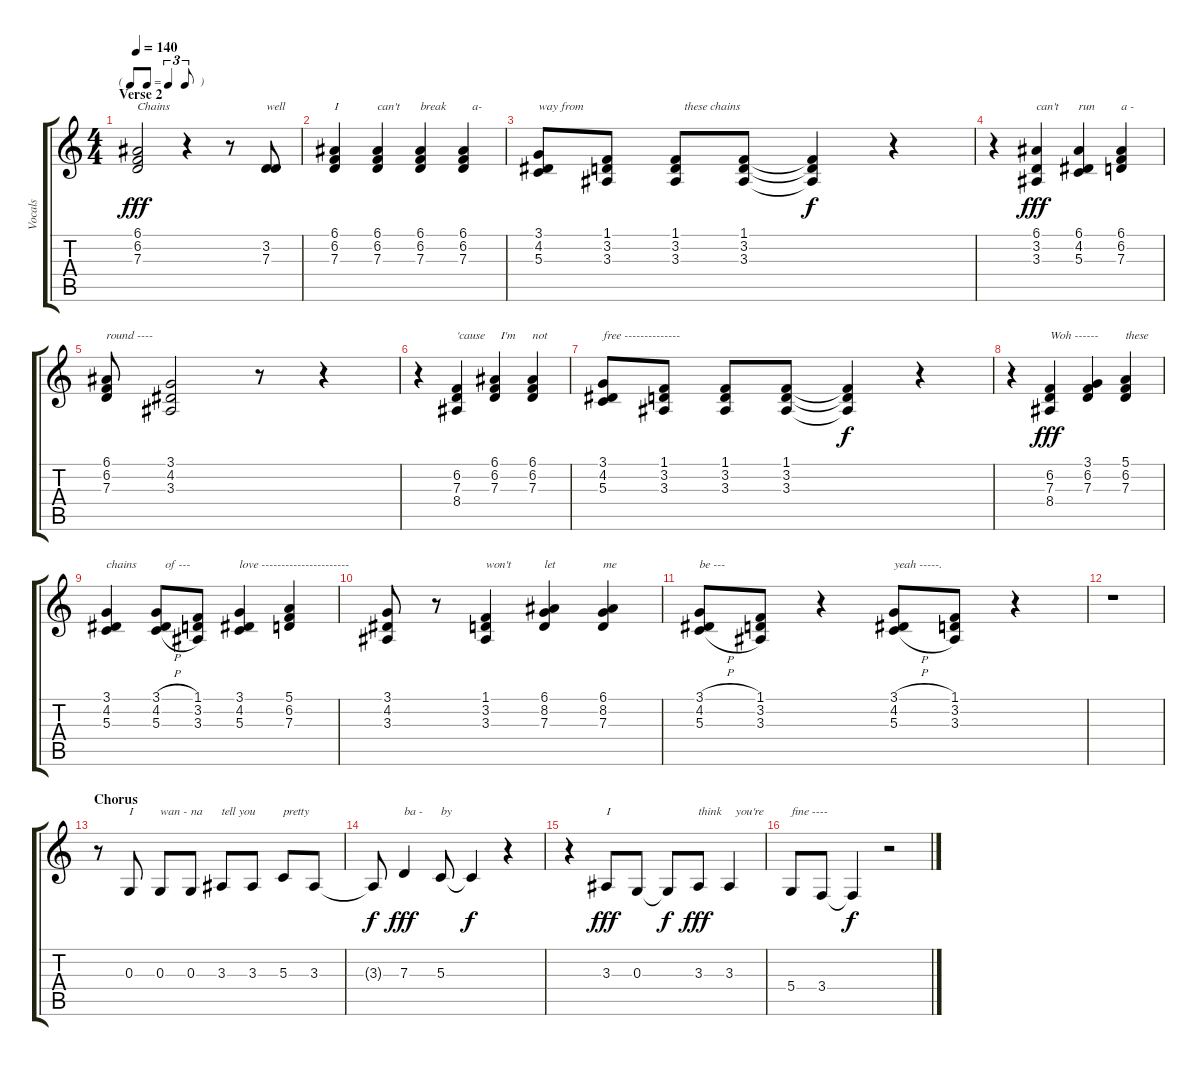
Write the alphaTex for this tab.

\track ("Vocals" "Vocals") {instrument tenorsax}
\staff {score tabs}
\tuning (E4 B3 G3 D3 A2 E2) {hide}
\ts (4 4)
\tf triplet8th
\section ("" "Verse 2")
\tempo 140
\clef g2
\ks c
(6.1 6.2 7.3).2{txt "Chains" dy fff} r.4 r.8 (3.2 7.3).8{txt "well"} |
(6.1 6.2 7.3).4{txt "I"} (6.1 6.2 7.3).4{txt "can't"} (6.1 6.2 7.3).4{txt "break"} (6.1 6.2 7.3).4{txt "   a-"} |
(3.1 4.2 5.3).8{txt "way from"} (1.1 3.2 3.3).8 (1.1 3.2 3.3).8{txt "   these chains"} (1.1 3.2 3.3).8 (1.1{t} 3.2{t} 3.3{t}).4{dy f} r.4 |
r.4 (6.1 3.2 3.3).4{txt "can't" dy fff} (6.1 4.2 5.3).4{txt "run"} (6.1 6.2 7.3).4{txt "a -"} |
(6.1 6.2 7.3).8{txt "round ----"} (3.1 4.2 3.3).2 r.8 r.4 |
r.4 (6.2 7.3 8.4).4{txt "'cause"} (6.1 6.2 7.3).4{txt "  I'm"} (6.1 6.2 7.3).4{txt "not"} |
(3.1 4.2 5.3).8{txt "free --------------"} (1.1 3.2 3.3).8 (1.1 3.2 3.3).8 (1.1 3.2 3.3).8 (1.1{t} 3.2{t} 3.3{t}).4{dy f} r.4 |
r.4 (6.2 7.3 8.4).4{txt "Woh ------" dy fff} (3.1 6.2 7.3).4 (5.1 6.2 7.3).4{txt "these"} |
(3.1 4.2 5.3).4{txt "chains"} (3.1{h} 4.2{h} 5.3{h}).8{txt "   of ---"} (1.1 3.2 3.3).8 (3.1 4.2 5.3).4{txt "love ----------------------"} (5.1 6.2 7.3).4 |
(3.1 4.2 3.3).8 r.8 (1.1 3.2 3.3).4{txt "won't"} (6.1 8.2 7.3).4{txt "let"} (6.1 8.2 7.3).4{txt "me"} |
(3.1{h} 4.2{h} 5.3{h}).8{txt "be ---"} (1.1 3.2 3.3).8 r.4 (3.1{h} 4.2{h} 5.3{h}).8{txt "yeah -----."} (1.1 3.2 3.3).8 r.4 |
r.1 |
\section ("" "Chorus")
r.8 0.3.8{txt "I" volume 16} 0.3.8{txt "wan -"} 0.3.8{txt "na"} 3.3.8{txt "tell you"} 3.3.8 5.3.8{txt "pretty"} 3.3.8 |
3.3{t}.8{dy f} 7.3.4{txt "ba -" dy fff} 5.3.8{txt "by"} 5.3{t}.4{dy f} r.4 |
r.4 3.3.8{txt "I" dy fff} 0.3.8 0.3{t}.8{dy f} 3.3.8{txt "think" dy fff} 3.3.4{txt "  you're"} |
5.4.8{txt "fine ----"} 3.4.8 3.4{t}.4{dy f} r.2
